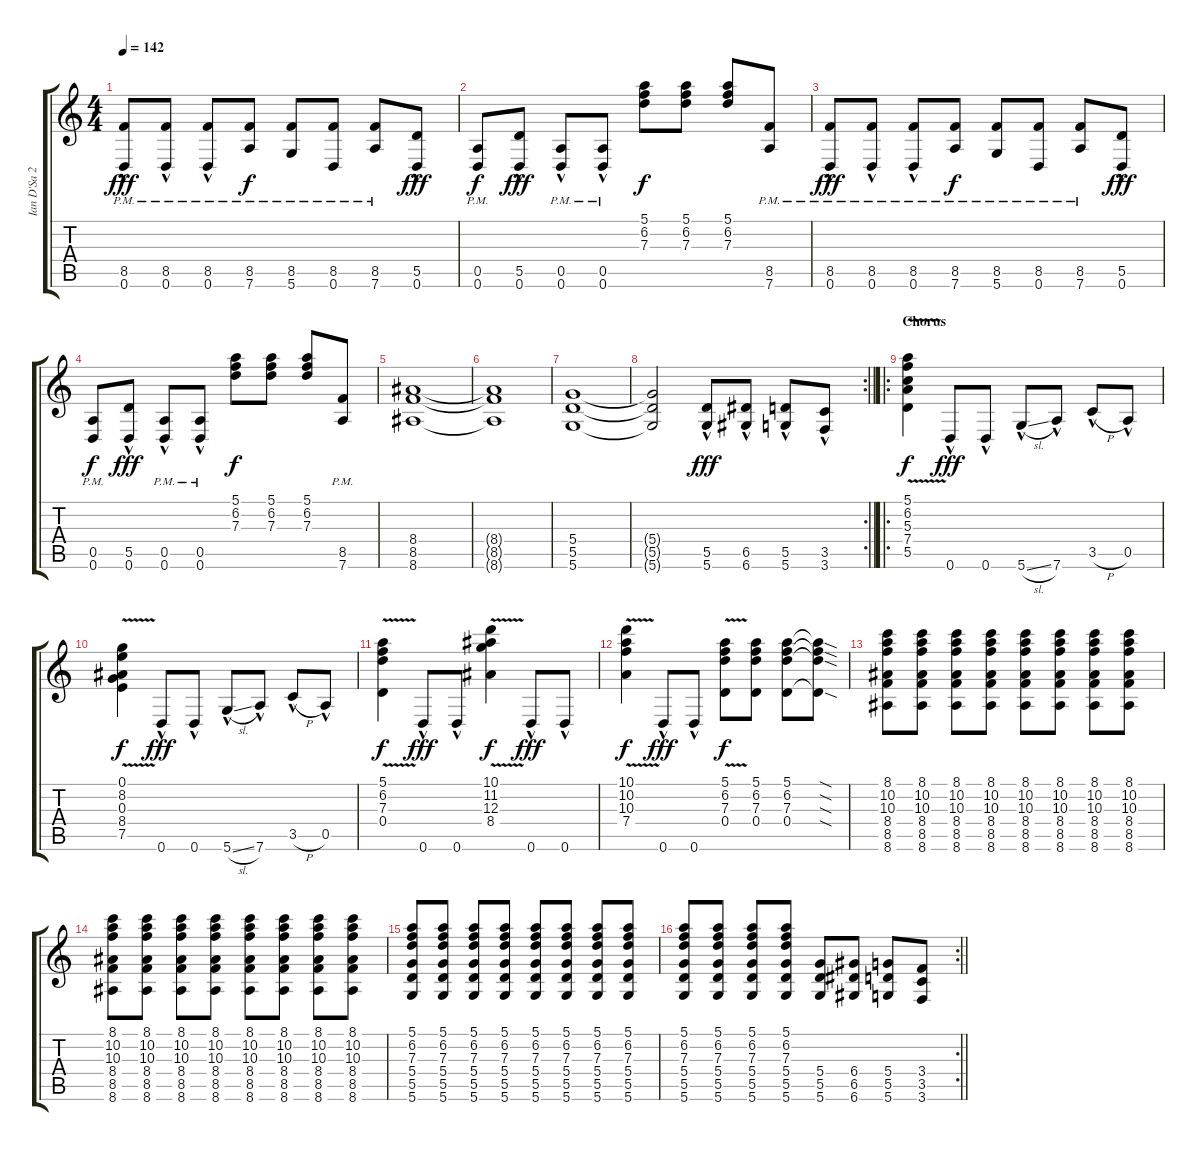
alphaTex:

\track ("Ian D'Sa 2" "Ian D'Sa 2") {instrument distortionguitar}
\staff {score tabs}
\tuning (E4 B3 G3 D3 A2 D2) {hide}
\ts (4 4)
\tempo 142
\clef g2
\ks c
(8.5{pm} 0.6{hac pm}).8{dy fff} (8.5{pm} 0.6{hac pm}).8 (8.5{pm} 0.6{hac pm}).8 (8.5{pm} 7.6{pm}).8{dy f} (8.5{pm} 5.6{pm}).8 (8.5{pm} 0.6{pm}).8 (8.5{pm} 7.6{pm}).8 (5.5 0.6{hac}).8{dy fff} |
(0.5{pm} 0.6{pm}).8{dy f} (5.5 0.6{hac}).8{dy fff} (0.5{pm} 0.6{hac pm}).8 (0.5{pm} 0.6{hac pm}).8 (5.1 6.2 7.3).8{dy f} (5.1 6.2 7.3).8 (5.1 6.2 7.3).8 (8.5{pm} 7.6{pm}).8 |
(8.5{pm} 0.6{hac pm}).8{dy fff} (8.5{pm} 0.6{hac pm}).8 (8.5{pm} 0.6{hac pm}).8 (8.5{pm} 7.6{pm}).8{dy f} (8.5{pm} 5.6{pm}).8 (8.5{pm} 0.6{pm}).8 (8.5{pm} 7.6{pm}).8 (5.5 0.6{hac}).8{dy fff} |
(0.5{pm} 0.6{pm}).8{dy f} (5.5 0.6{hac}).8{dy fff} (0.5{pm} 0.6{hac pm}).8 (0.5{pm} 0.6{hac pm}).8 (5.1 6.2 7.3).8{dy f} (5.1 6.2 7.3).8 (5.1 6.2 7.3).8 (8.5{pm} 7.6{pm}).8 |
(8.4 8.5 8.6).1 |
(8.4{t} 8.5{t} 8.6{t}).1 |
(5.4 5.5 5.6).1 |
\rc 2
\barLineRight lightlight
(5.4{t} 5.5{t} 5.6{t}).2 (5.5{hac} 5.6{hac}).8{dy fff} (6.5{hac} 6.6{hac}).8 (5.5{hac} 5.6{hac}).8 (3.5{hac} 3.6{hac}).8 |
\ro
\section ("" "Chorus")
(5.1{v} 6.2{v} 5.3{v} 7.4{v} 5.5{v}).4{dy f} 0.6{hac}.8{dy fff} 0.6{hac}.8 5.6{sl hac}.8 7.6{hac}.8 3.5{h hac}.8 0.5{hac}.8 |
(0.1{v} 8.2{v} 0.3{v} 8.4{v} 7.5{v}).4{dy f} 0.6{hac}.8{dy fff} 0.6{hac}.8 5.6{sl hac}.8 7.6{hac}.8 3.5{h hac}.8 0.5{hac}.8 |
(5.1{v} 6.2{v} 7.3{v} 0.4).4{dy f} 0.6{hac}.8{dy fff} 0.6{hac}.8 (10.1{v} 11.2{v} 12.3{v} 8.4).4{dy f} 0.6{hac}.8{dy fff} 0.6{hac}.8 |
(10.1{v} 10.2{v} 10.3{v} 7.4).4{dy f} 0.6{hac}.8{dy fff} 0.6{hac}.8 (5.1{v} 6.2{v} 7.3{v} 0.4).8{dy f} (5.1 6.2 7.3 0.4).8 (5.1 6.2 7.3 0.4).8 (5.1{sod t} 6.2{sod t} 7.3{sod t} 0.4{sod t}).8 |
(8.1 10.2 10.3 8.4 8.5 8.6).8 (8.1 10.2 10.3 8.4 8.5 8.6).8 (8.1 10.2 10.3 8.4 8.5 8.6).8 (8.1 10.2 10.3 8.4 8.5 8.6).8 (8.1 10.2 10.3 8.4 8.5 8.6).8 (8.1 10.2 10.3 8.4 8.5 8.6).8 (8.1 10.2 10.3 8.4 8.5 8.6).8 (8.1 10.2 10.3 8.4 8.5 8.6).8 |
(8.1 10.2 10.3 8.4 8.5 8.6).8 (8.1 10.2 10.3 8.4 8.5 8.6).8 (8.1 10.2 10.3 8.4 8.5 8.6).8 (8.1 10.2 10.3 8.4 8.5 8.6).8 (8.1 10.2 10.3 8.4 8.5 8.6).8 (8.1 10.2 10.3 8.4 8.5 8.6).8 (8.1 10.2 10.3 8.4 8.5 8.6).8 (8.1 10.2 10.3 8.4 8.5 8.6).8 |
(5.1 6.2 7.3 5.4 5.5 5.6).8 (5.1 6.2 7.3 5.4 5.5 5.6).8 (5.1 6.2 7.3 5.4 5.5 5.6).8 (5.1 6.2 7.3 5.4 5.5 5.6).8 (5.1 6.2 7.3 5.4 5.5 5.6).8 (5.1 6.2 7.3 5.4 5.5 5.6).8 (5.1 6.2 7.3 5.4 5.5 5.6).8 (5.1 6.2 7.3 5.4 5.5 5.6).8 |
\rc 2
\barLineRight lightlight
(5.1 6.2 7.3 5.4 5.5 5.6).8 (5.1 6.2 7.3 5.4 5.5 5.6).8 (5.1 6.2 7.3 5.4 5.5 5.6).8 (5.1 6.2 7.3 5.4 5.5 5.6).8 (5.4 5.5 5.6).8 (6.4 6.5 6.6).8 (5.4 5.5 5.6).8 (3.4 3.5 3.6).8
